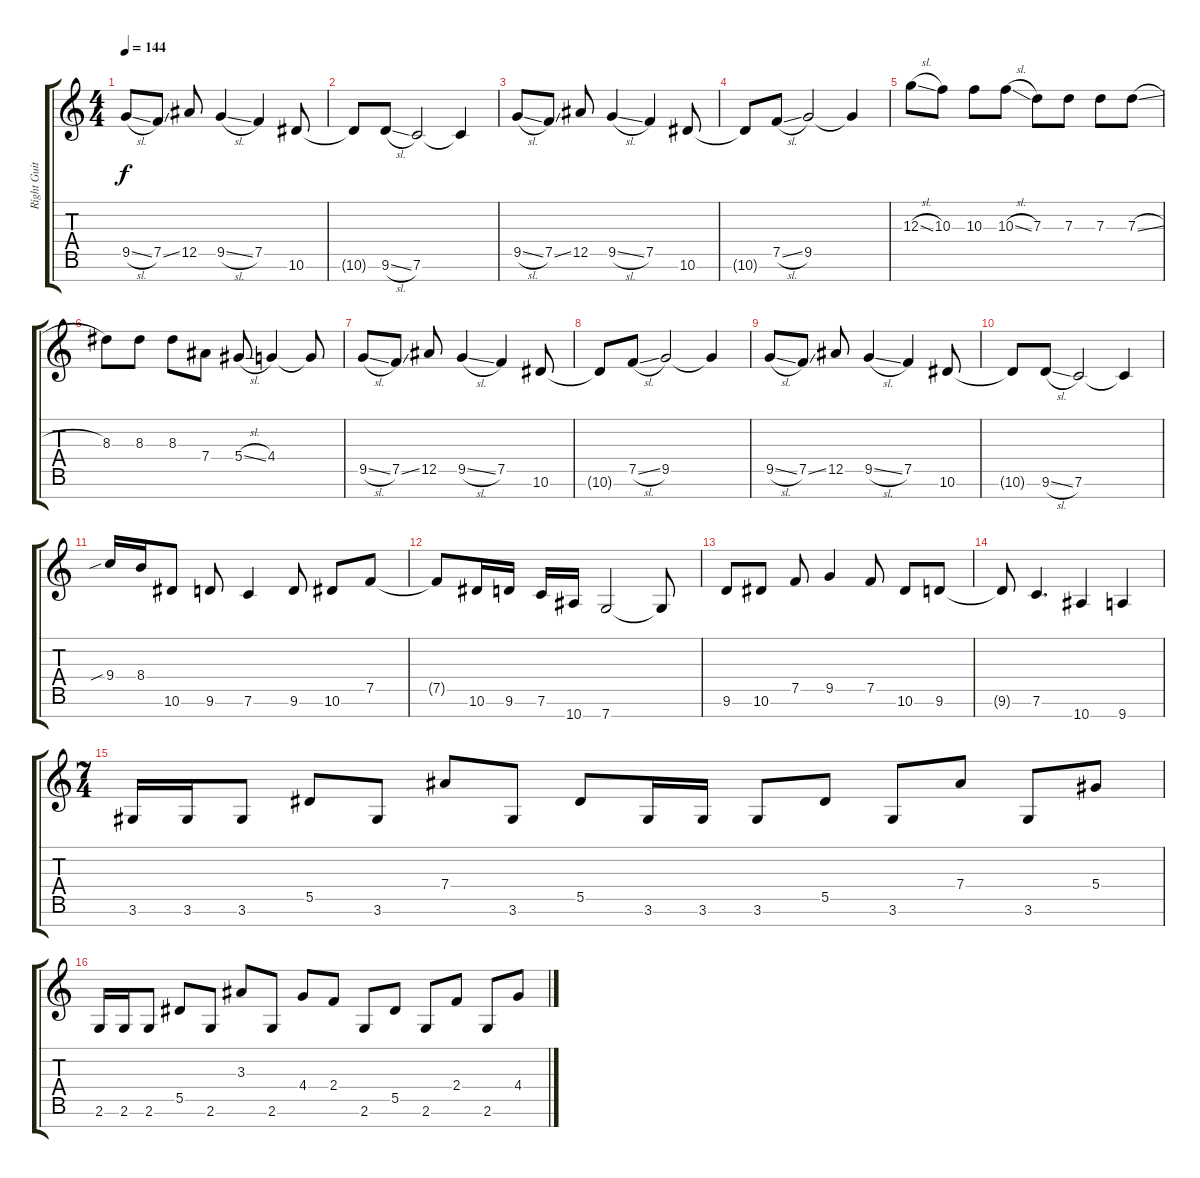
\track ("Right Guitar" "Right Guit") {instrument distortionguitar}
\staff {score tabs}
\tuning (F4 C4 G3 Eb3 Bb2 F2 C2) {hide}
\ts (4 4)
\tempo 144
\clef g2
\ks c
9.5{sl}.8{dy f} 7.5{ss}.8 12.5.8 9.5{sl}.4 7.5.4 10.6.8 |
10.6{t}.8 9.6{sl}.8 7.6.2 7.6{t}.4 |
9.5{sl}.8 7.5{ss}.8 12.5.8 9.5{sl}.4 7.5.4 10.6.8 |
10.6{t}.8 7.5{sl}.8 9.5.2 9.5{t}.4 |
12.3{sl}.8 10.3.8 10.3.8 10.3{sl}.8 7.3.8 7.3.8 7.3.8 7.3{sl}.8 |
8.3.8 8.3.8 8.3.8 7.4.8 5.4{sl}.8 4.4.4 4.4{t}.8 |
9.5{sl}.8 7.5{ss}.8 12.5.8 9.5{sl}.4 7.5.4 10.6.8 |
10.6{t}.8 7.5{sl}.8 9.5.2 9.5{t}.4 |
9.5{sl}.8 7.5{ss}.8 12.5.8 9.5{sl}.4 7.5.4 10.6.8 |
10.6{t}.8 9.6{sl}.8 7.6.2 7.6{t}.4 |
9.4{sib}.16 8.4.16 10.6.8 9.6.8 7.6.4 9.6.8 10.6.8 7.5.8 |
7.5{t}.8 10.6.16 9.6.16 7.6.16 10.7.16 7.7.2 7.7{t}.8 |
9.6.8 10.6.8 7.5.8 9.5.4 7.5.8 10.6.8 9.6.8 |
9.6{t}.8 7.6.4{d} 10.7.4 9.7.4 |
\ts (7 4)
3.6.16 3.6.16 3.6.8 5.5.8 3.6.8 7.4.8 3.6.8 5.5.8 3.6.16 3.6.16 3.6.8 5.5.8 3.6.8 7.4.8 3.6.8 5.4.8 |
2.6.16 2.6.16 2.6.8 5.5.8 2.6.8 3.3.8 2.6.8 4.4.8 2.4.8 2.6.8 5.5.8 2.6.8 2.4.8 2.6.8 4.4.8
